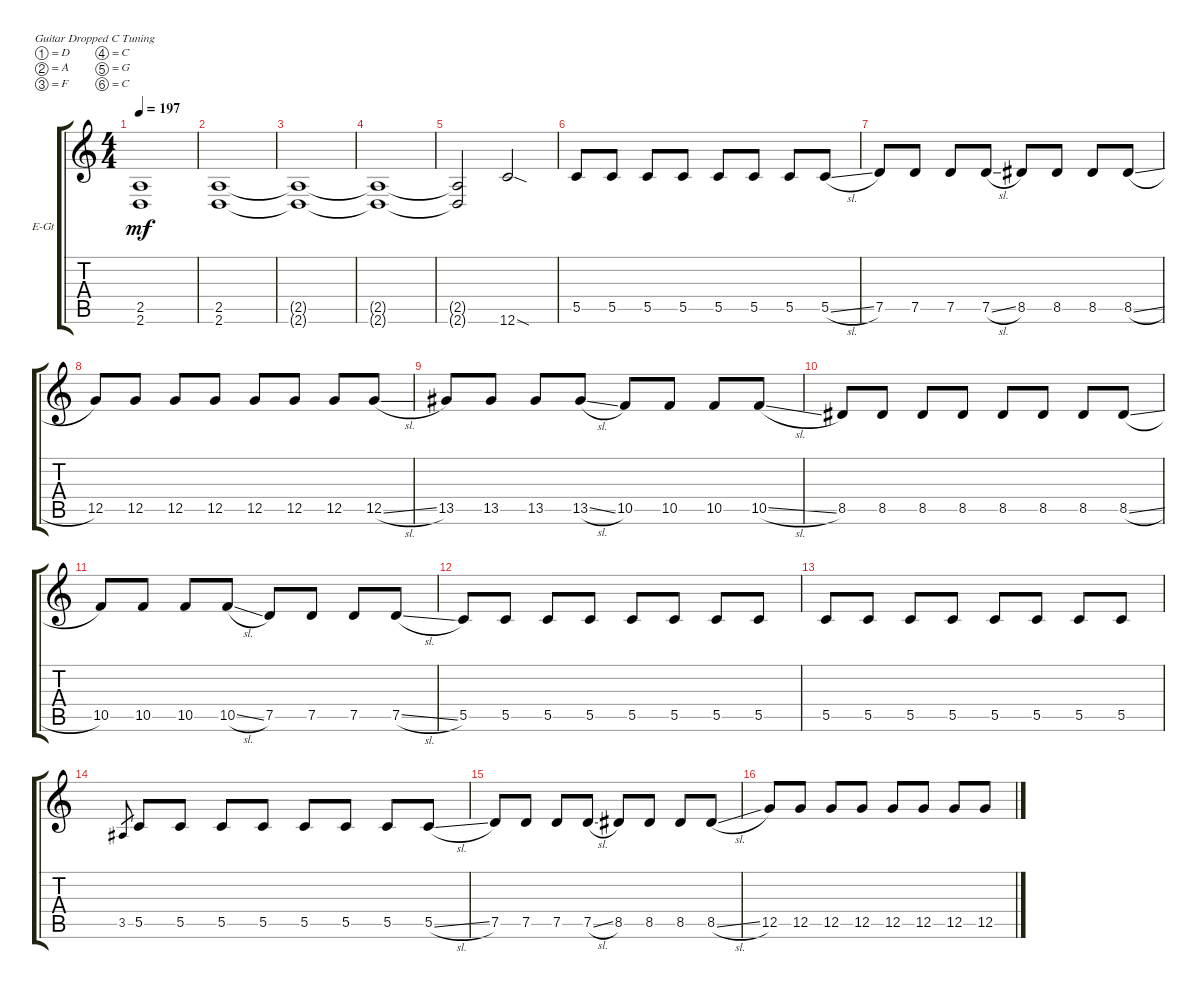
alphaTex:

\defaultSystemsLayout 4
\bracketExtendMode groupsimilarinstruments
\firstSystemTrackNameOrientation horizontal
\otherSystemsTrackNameOrientation horizontal
\track ("Marcelo" "E-Gt") {instrument distortionguitar}
\staff {score tabs}
\tuning (D4 A3 F3 C3 G2 C2)
\ts (4 4)
\tempo 197
\clef g2
\ks c
(2.5{t} 2.6{t}).1{dy mf} |
(2.5 2.6).1 |
(2.6{t} 2.5{t}).1 |
(2.6{t} 2.5{t}).1 |
(2.5{t} 2.6{t}).2 12.6{sod}.2 |
5.5.8 5.5.8 5.5.8 5.5.8 5.5.8 5.5.8 5.5.8 5.5{sl}.8 |
7.5.8 7.5.8 7.5.8 7.5{sl}.8 8.5.8 8.5.8 8.5.8 8.5{sl}.8 |
12.5.8 12.5.8 12.5.8 12.5.8 12.5.8 12.5.8 12.5.8 12.5{sl}.8 |
13.5.8 13.5.8 13.5.8 13.5{sl}.8 10.5.8 10.5.8 10.5.8 10.5{sl}.8 |
8.5.8 8.5.8 8.5.8 8.5.8 8.5.8 8.5.8 8.5.8 8.5{sl}.8 |
10.5.8 10.5.8 10.5.8 10.5{sl}.8 7.5.8 7.5.8 7.5.8 7.5{sl}.8 |
5.5.8 5.5.8 5.5.8 5.5.8 5.5.8 5.5.8 5.5.8 5.5.8 |
5.5.8 5.5.8 5.5.8 5.5.8 5.5.8 5.5.8 5.5.8 5.5.8 |
3.5.8{gr} 5.5.8 5.5.8 5.5.8 5.5.8 5.5.8 5.5.8 5.5.8 5.5{sl}.8 |
7.5.8 7.5.8 7.5.8 7.5{sl}.8 8.5.8 8.5.8 8.5.8 8.5{sl}.8 |
12.5.8 12.5.8 12.5.8 12.5.8 12.5.8 12.5.8 12.5.8 12.5{sl}.8
